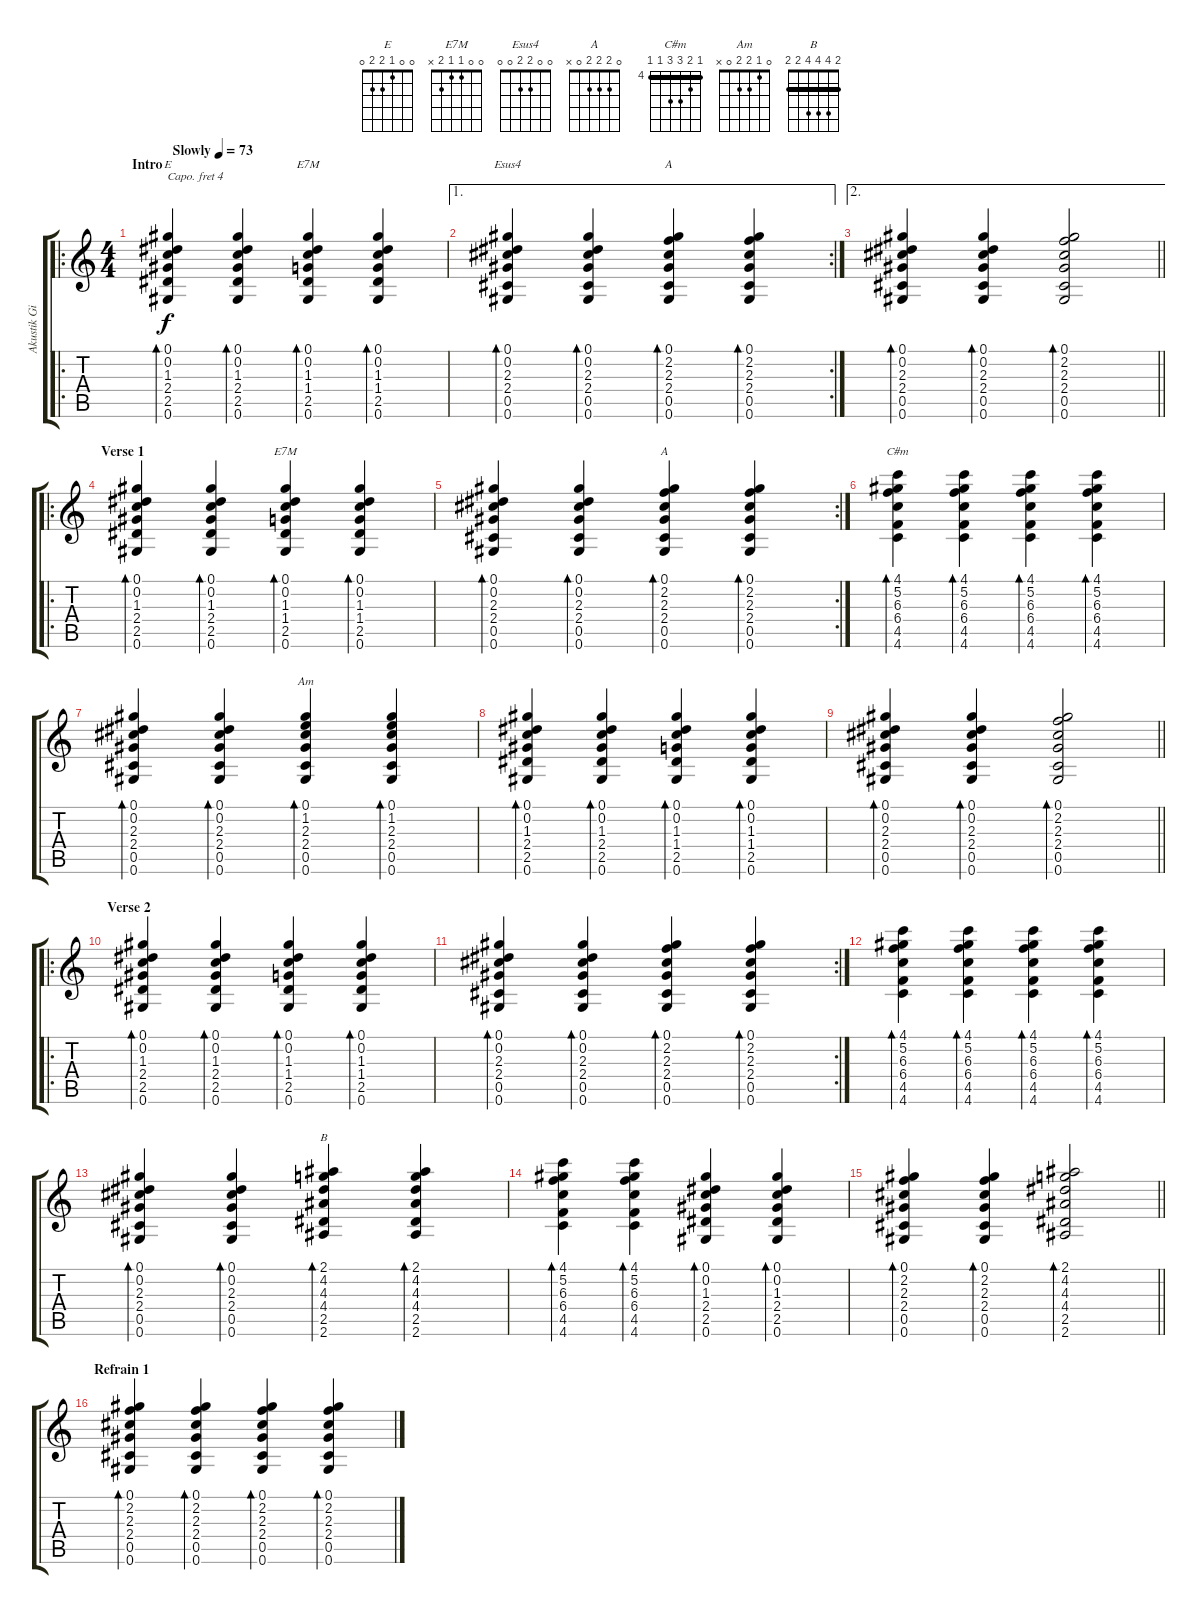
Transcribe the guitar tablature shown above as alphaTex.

\track ("Akustik Gitarre" "Akustik Gi") {instrument acousticguitarsteel}
\staff {score tabs}
\capo 4
\tuning (E4 B3 G3 D3 A2 E2) {hide}
\chord ("E" 0 0 1 2 2 0)
\chord ("E7M" 0 0 1 1 2 0)
\chord ("Esus4" 0 0 2 2 0 0)
\chord ("A" 0 2 2 2 0 0)
\chord ("E7M" 0 0 1 1 2 x)
\chord ("A" 0 2 2 2 0 x)
\chord ("C#m" 4 5 6 6 4 4) {firstfret 4 barre 4}
\chord ("Am" 0 1 2 2 0 x)
\chord ("B" 2 4 4 4 2 2) {barre 2}
\ro
\ts (4 4)
\section ("" "Intro")
\tempo (73 "Slowly")
\clef g2
\ks c
(0.1 0.2 1.3 2.4 2.5 0.6).4{bd 60 ch "E" dy f instrument acousticguitarsteel} (0.1 0.2 1.3 2.4 2.5 0.6).4{bd 60} (0.1 0.2 1.3 1.4 2.5 0.6).4{bd 60 ch "E7M"} (0.1 0.2 1.3 1.4 2.5 0.6).4{bd 60} |
\ae 1
\rc 2
(0.1 0.2 2.3 2.4 0.5 0.6).4{bd 60 ch "Esus4"} (0.1 0.2 2.3 2.4 0.5 0.6).4{bd 60} (0.1 2.2 2.3 2.4 0.5 0.6).4{bd 60 ch "A"} (0.1 2.2 2.3 2.4 0.5 0.6).4{bd 60} |
\ae 2
\barLineRight lightlight
(0.1 0.2 2.3 2.4 0.5 0.6).4{bd 60} (0.1 0.2 2.3 2.4 0.5 0.6).4{bd 60} (0.1 2.2 2.3 2.4 0.5 0.6).2{bd 60} |
\ro
\section ("" "Verse 1")
(0.1 0.2 1.3 2.4 2.5 0.6).4{bd 60} (0.1 0.2 1.3 2.4 2.5 0.6).4{bd 60} (0.1 0.2 1.3 1.4 2.5 0.6).4{bd 60 ch "E7M"} (0.1 0.2 1.3 1.4 2.5 0.6).4{bd 60} |
\rc 2
(0.1 0.2 2.3 2.4 0.5 0.6).4{bd 60} (0.1 0.2 2.3 2.4 0.5 0.6).4{bd 60} (0.1 2.2 2.3 2.4 0.5 0.6).4{bd 60 ch "A"} (0.1 2.2 2.3 2.4 0.5 0.6).4{bd 60} |
(4.1 5.2 6.3 6.4 4.5 4.6).4{bd 60 ch "C#m"} (4.1 5.2 6.3 6.4 4.5 4.6).4{bd 60} (4.1 5.2 6.3 6.4 4.5 4.6).4{bd 60} (4.1 5.2 6.3 6.4 4.5 4.6).4{bd 60} |
(0.1 0.2 2.3 2.4 0.5 0.6).4{bd 60} (0.1 0.2 2.3 2.4 0.5 0.6).4{bd 60} (0.1 1.2 2.3 2.4 0.5 0.6).4{bd 60 ch "Am"} (0.1 1.2 2.3 2.4 0.5 0.6).4{bd 60} |
(0.1 0.2 1.3 2.4 2.5 0.6).4{bd 60} (0.1 0.2 1.3 2.4 2.5 0.6).4{bd 60} (0.1 0.2 1.3 1.4 2.5 0.6).4{bd 60} (0.1 0.2 1.3 1.4 2.5 0.6).4{bd 60} |
\barLineRight lightlight
(0.1 0.2 2.3 2.4 0.5 0.6).4{bd 60} (0.1 0.2 2.3 2.4 0.5 0.6).4{bd 60} (0.1 2.2 2.3 2.4 0.5 0.6).2{bd 60} |
\ro
\section ("" "Verse 2")
(0.1 0.2 1.3 2.4 2.5 0.6).4{bd 60} (0.1 0.2 1.3 2.4 2.5 0.6).4{bd 60} (0.1 0.2 1.3 1.4 2.5 0.6).4{bd 60} (0.1 0.2 1.3 1.4 2.5 0.6).4{bd 60} |
\rc 2
(0.1 0.2 2.3 2.4 0.5 0.6).4{bd 60} (0.1 0.2 2.3 2.4 0.5 0.6).4{bd 60} (0.1 2.2 2.3 2.4 0.5 0.6).4{bd 60} (0.1 2.2 2.3 2.4 0.5 0.6).4{bd 60} |
(4.1 5.2 6.3 6.4 4.5 4.6).4{bd 60} (4.1 5.2 6.3 6.4 4.5 4.6).4{bd 60} (4.1 5.2 6.3 6.4 4.5 4.6).4{bd 60} (4.1 5.2 6.3 6.4 4.5 4.6).4{bd 60} |
(0.1 0.2 2.3 2.4 0.5 0.6).4{bd 60} (0.1 0.2 2.3 2.4 0.5 0.6).4{bd 60} (2.1 4.2 4.3 4.4 2.5 2.6).4{bd 60 ch "B"} (2.1 4.2 4.3 4.4 2.5 2.6).4{bd 60} |
(4.1 5.2 6.3 6.4 4.5 4.6).4{bd 60} (4.1 5.2 6.3 6.4 4.5 4.6).4{bd 60} (0.1 0.2 1.3 2.4 2.5 0.6).4{bd 60} (0.1 0.2 1.3 2.4 2.5 0.6).4{bd 60} |
\barLineRight lightlight
(0.1 2.2 2.3 2.4 0.5 0.6).4{bd 60} (0.1 2.2 2.3 2.4 0.5 0.6).4{bd 60} (2.1 4.2 4.3 4.4 2.5 2.6).2{bd 60} |
\section ("" "Refrain 1")
(0.1 2.2 2.3 2.4 0.5 0.6).4{bd 60} (0.1 2.2 2.3 2.4 0.5 0.6).4{bd 60} (0.1 2.2 2.3 2.4 0.5 0.6).4{bd 60} (0.1 2.2 2.3 2.4 0.5 0.6).4{bd 60}
